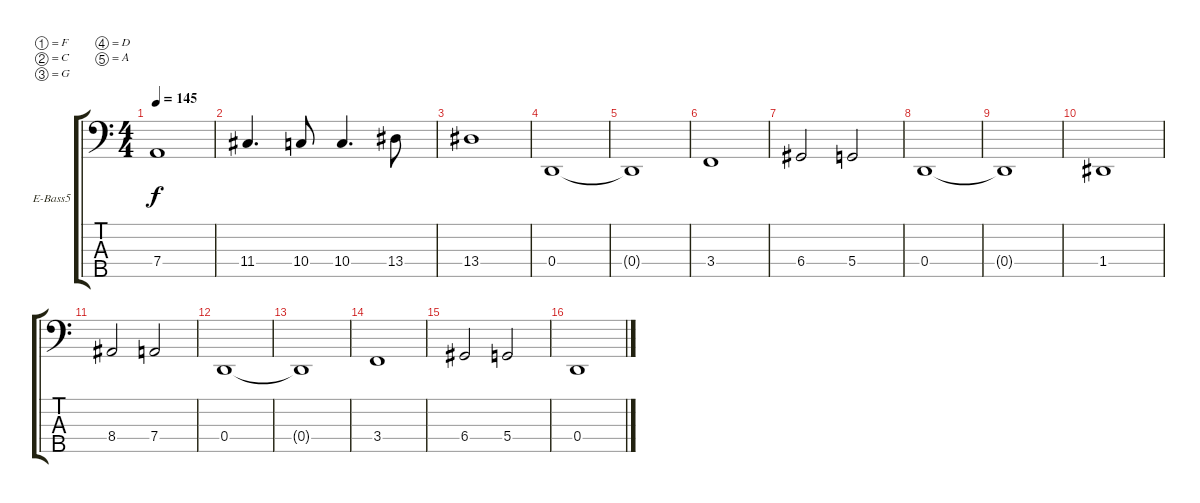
\bracketExtendMode groupsimilarinstruments
\firstSystemTrackNameOrientation horizontal
\otherSystemsTrackNameOrientation horizontal
\track ("Bass Guitar" "E-Bass5") {instrument electricbasspick}
\staff {score tabs}
\tuning (F2 C2 G1 D1 A0)
\ts (4 4)
\tempo 145
\clef f4
\ks c
7.4{t}.1{dy f} |
11.4.4{d} 10.4.8 10.4.4{d} 13.4.8 |
13.4.1 |
0.4.1 |
0.4{t}.1 |
3.4.1 |
6.4.2 5.4.2 |
0.4.1 |
0.4{t}.1 |
1.4.1 |
8.4.2 7.4.2 |
0.4.1 |
0.4{t}.1 |
3.4.1 |
6.4.2 5.4.2 |
0.4.1
